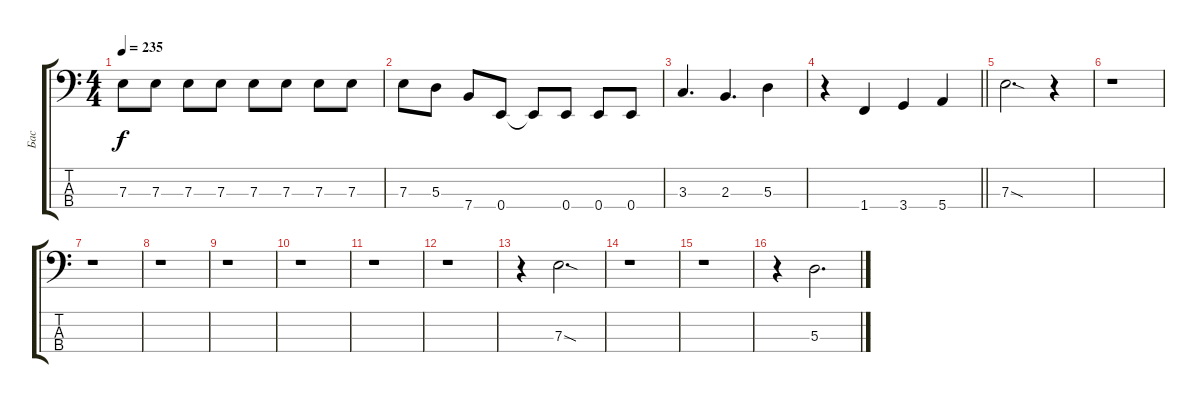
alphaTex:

\track ("Бас" "Бас") {instrument electricbassfinger}
\staff {score tabs}
\tuning (G2 D2 A1 E1) {hide}
\ts (4 4)
\tempo 235
\clef f4
\ks c
7.3.8{dy f} 7.3.8 7.3.8 7.3.8 7.3.8 7.3.8 7.3.8 7.3.8 |
7.3.8 5.3.8 7.4.8 0.4.8 0.4{t}.8 0.4.8 0.4.8 0.4.8 |
3.3.4{d} 2.3.4{d} 5.3.4 |
\barLineRight lightlight
r.4 1.4.4 3.4.4 5.4.4 |
7.3{sod}.2{d} r.4 |
r.1 |
r.1 |
r.1 |
r.1 |
r.1 |
r.1 |
r.1 |
r.4 7.3{sod}.2{d} |
r.1 |
r.1 |
r.4 5.3.2{d}
